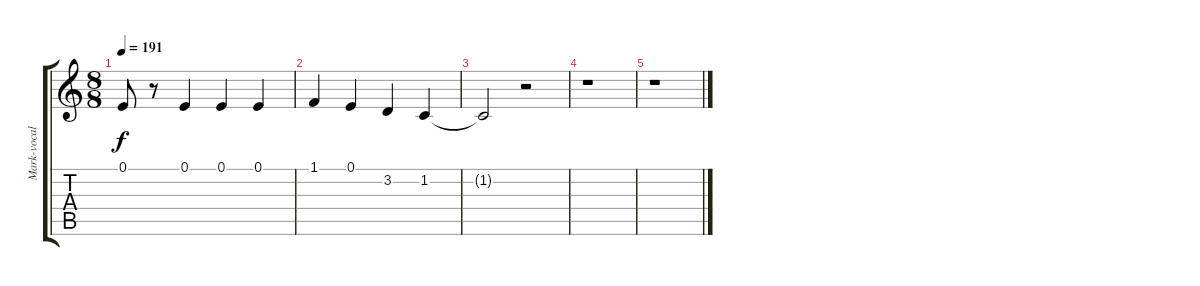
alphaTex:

\track ("Mark-vocal" "Mark-vocal") {instrument acousticgrandpiano}
\staff {score tabs}
\tuning (E4 B3 G3 D3 A2 E2) {hide}
\ts (8 8)
\tempo 191
\clef g2
\ks c
0.1{t}.8{dy f} r.8 0.1.4 0.1.4 0.1.4 |
1.1.4 0.1.4 3.2.4 1.2.4 |
1.2{t}.2 r.2 |
r.1 |
r.1
